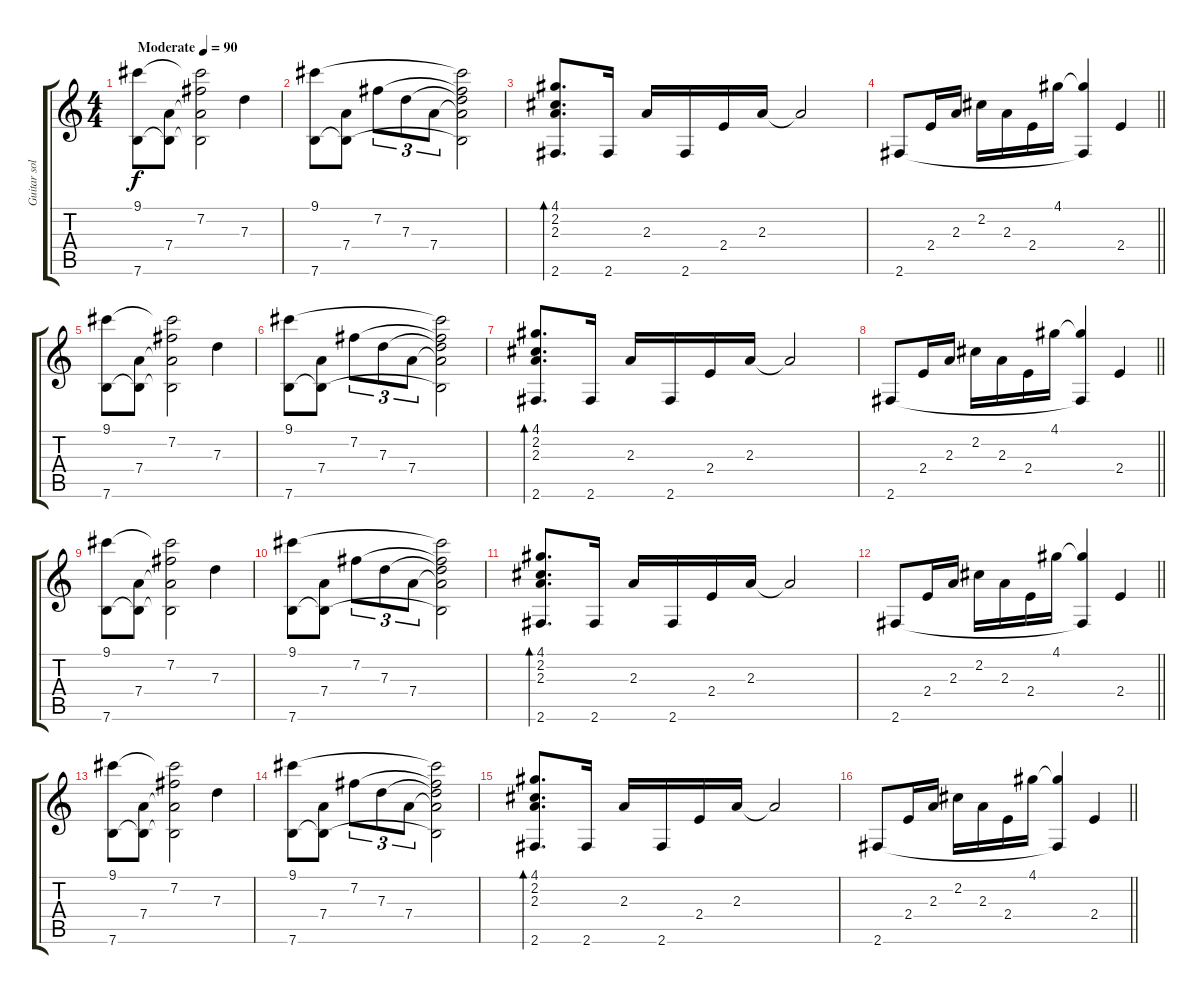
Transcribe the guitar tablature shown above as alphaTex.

\track ("Guitar solo" "Guitar sol") {instrument acousticguitarsteel}
\staff {score tabs}
\tuning (E4 B3 G3 D3 A2 E2) {hide}
\ts (4 4)
\tempo (90 "Moderate")
\clef g2
\ks c
(9.1 7.6).8{dy f instrument acousticguitarsteel} (7.4 7.6{t}).8 (9.1{t} 7.2 7.4{t} 7.6{t}).2 7.3.4 |
(9.1 7.6).8 (7.4 7.6{t}).8 7.2.8{tu (3 2)} 7.3.8{tu (3 2)} 7.4.8{tu (3 2)} (9.1{t} 7.2{t} 7.3{t} 7.4{t} 7.6{t}).2 |
(4.1 2.2 2.3 2.6).8{d bd 240} 2.6.16 2.3.16 2.6.16 2.4.16 2.3.16 2.3{t}.2 |
\barLineRight lightlight
2.6.8 2.4.16 2.3.16 2.2.16 2.3.16 2.4.16 4.1.16 (4.1{t} 2.6{t}).4 2.4.4 |
(9.1 7.6).8 (7.4 7.6{t}).8 (9.1{t} 7.2 7.4{t} 7.6{t}).2 7.3.4 |
(9.1 7.6).8 (7.4 7.6{t}).8 7.2.8{tu (3 2)} 7.3.8{tu (3 2)} 7.4.8{tu (3 2)} (9.1{t} 7.2{t} 7.3{t} 7.4{t} 7.6{t}).2 |
(4.1 2.2 2.3 2.6).8{d bd 240} 2.6.16 2.3.16 2.6.16 2.4.16 2.3.16 2.3{t}.2 |
\barLineRight lightlight
2.6.8 2.4.16 2.3.16 2.2.16 2.3.16 2.4.16 4.1.16 (4.1{t} 2.6{t}).4 2.4.4 |
(9.1 7.6).8 (7.4 7.6{t}).8 (9.1{t} 7.2 7.4{t} 7.6{t}).2 7.3.4 |
(9.1 7.6).8 (7.4 7.6{t}).8 7.2.8{tu (3 2)} 7.3.8{tu (3 2)} 7.4.8{tu (3 2)} (9.1{t} 7.2{t} 7.3{t} 7.4{t} 7.6{t}).2 |
(4.1 2.2 2.3 2.6).8{d bd 240} 2.6.16 2.3.16 2.6.16 2.4.16 2.3.16 2.3{t}.2 |
\barLineRight lightlight
2.6.8 2.4.16 2.3.16 2.2.16 2.3.16 2.4.16 4.1.16 (4.1{t} 2.6{t}).4 2.4.4 |
(9.1 7.6).8 (7.4 7.6{t}).8 (9.1{t} 7.2 7.4{t} 7.6{t}).2 7.3.4 |
(9.1 7.6).8 (7.4 7.6{t}).8 7.2.8{tu (3 2)} 7.3.8{tu (3 2)} 7.4.8{tu (3 2)} (9.1{t} 7.2{t} 7.3{t} 7.4{t} 7.6{t}).2 |
(4.1 2.2 2.3 2.6).8{d bd 240} 2.6.16 2.3.16 2.6.16 2.4.16 2.3.16 2.3{t}.2 |
\barLineRight lightlight
2.6.8 2.4.16 2.3.16 2.2.16 2.3.16 2.4.16 4.1.16 (4.1{t} 2.6{t}).4 2.4.4
